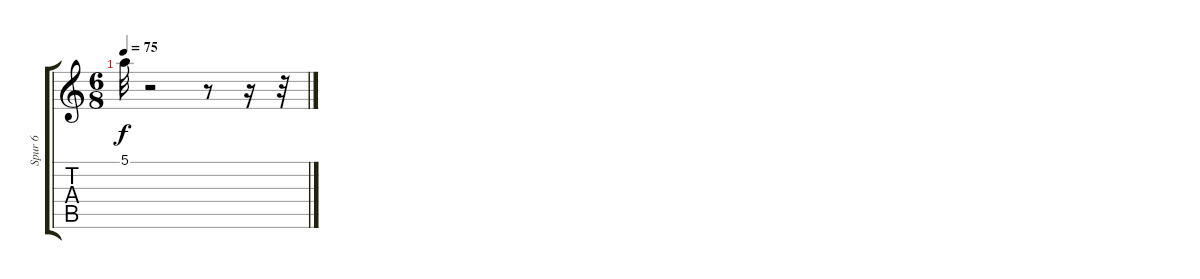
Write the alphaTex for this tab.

\track ("Spur 6" "Spur 6") {instrument acousticguitarnylon}
\staff {score tabs}
\tuning (E4 B3 G3 D3 A2 E2) {hide}
\ts (6 8)
\tempo 75
\clef g2
\ks c
5.1{t}.32{dy f} r.2 r.8 r.16 r.32
